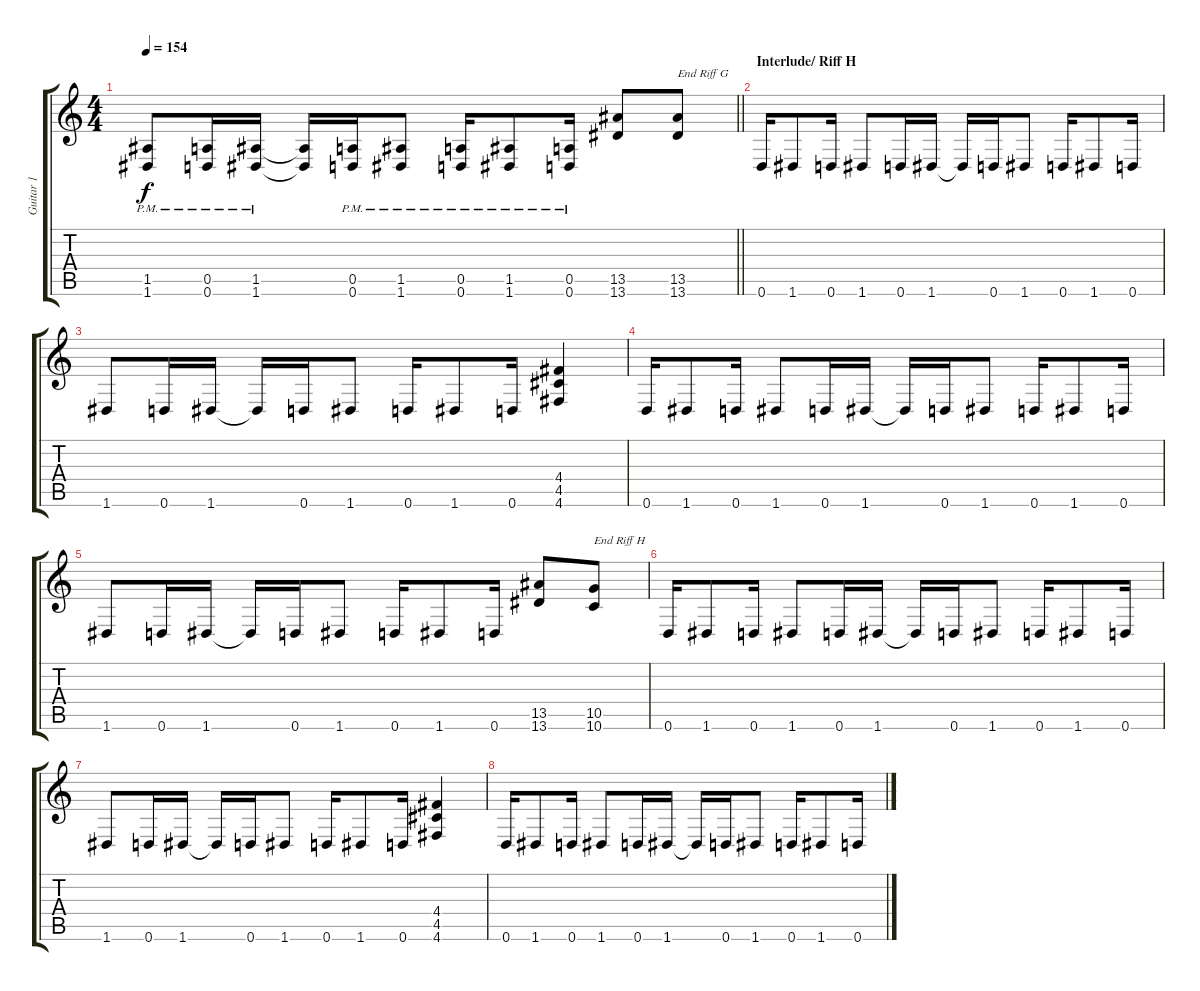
\track ("Guitar 1" "Guitar 1") {instrument distortionguitar}
\staff {score tabs}
\tuning (E4 B3 G3 D3 A2 D2) {hide}
\ts (4 4)
\tempo 154
\clef g2
\barLineRight lightlight
\ks c
(1.5{pm} 1.6{pm}).8{dy f} (0.5{pm} 0.6{pm}).16 (1.5{pm} 1.6{pm}).16 (1.5{t} 1.6{t}).16 (0.5{pm} 0.6{pm}).16 (1.5{pm} 1.6{pm}).8 (0.5{pm} 0.6{pm}).16 (1.5{pm} 1.6{pm}).8 (0.5{pm} 0.6{pm}).16 (13.5 13.6).8 (13.5 13.6).8{txt "End Riff G"} |
\section ("" "Interlude/ Riff H")
0.6.16 1.6.8 0.6.16 1.6.8 0.6.16 1.6.16 1.6{t}.16 0.6.16 1.6.8 0.6.16 1.6.8 0.6.16 |
1.6.8 0.6.16 1.6.16 1.6{t}.16 0.6.16 1.6.8 0.6.16 1.6.8 0.6.16 (4.4 4.5 4.6).4 |
0.6.16 1.6.8 0.6.16 1.6.8 0.6.16 1.6.16 1.6{t}.16 0.6.16 1.6.8 0.6.16 1.6.8 0.6.16 |
1.6.8 0.6.16 1.6.16 1.6{t}.16 0.6.16 1.6.8 0.6.16 1.6.8 0.6.16 (13.5 13.6).8 (10.5 10.6).8{txt "End Riff H"} |
0.6.16 1.6.8 0.6.16 1.6.8 0.6.16 1.6.16 1.6{t}.16 0.6.16 1.6.8 0.6.16 1.6.8 0.6.16 |
1.6.8 0.6.16 1.6.16 1.6{t}.16 0.6.16 1.6.8 0.6.16 1.6.8 0.6.16 (4.4 4.5 4.6).4 |
0.6.16 1.6.8 0.6.16 1.6.8 0.6.16 1.6.16 1.6{t}.16 0.6.16 1.6.8 0.6.16 1.6.8 0.6.16
